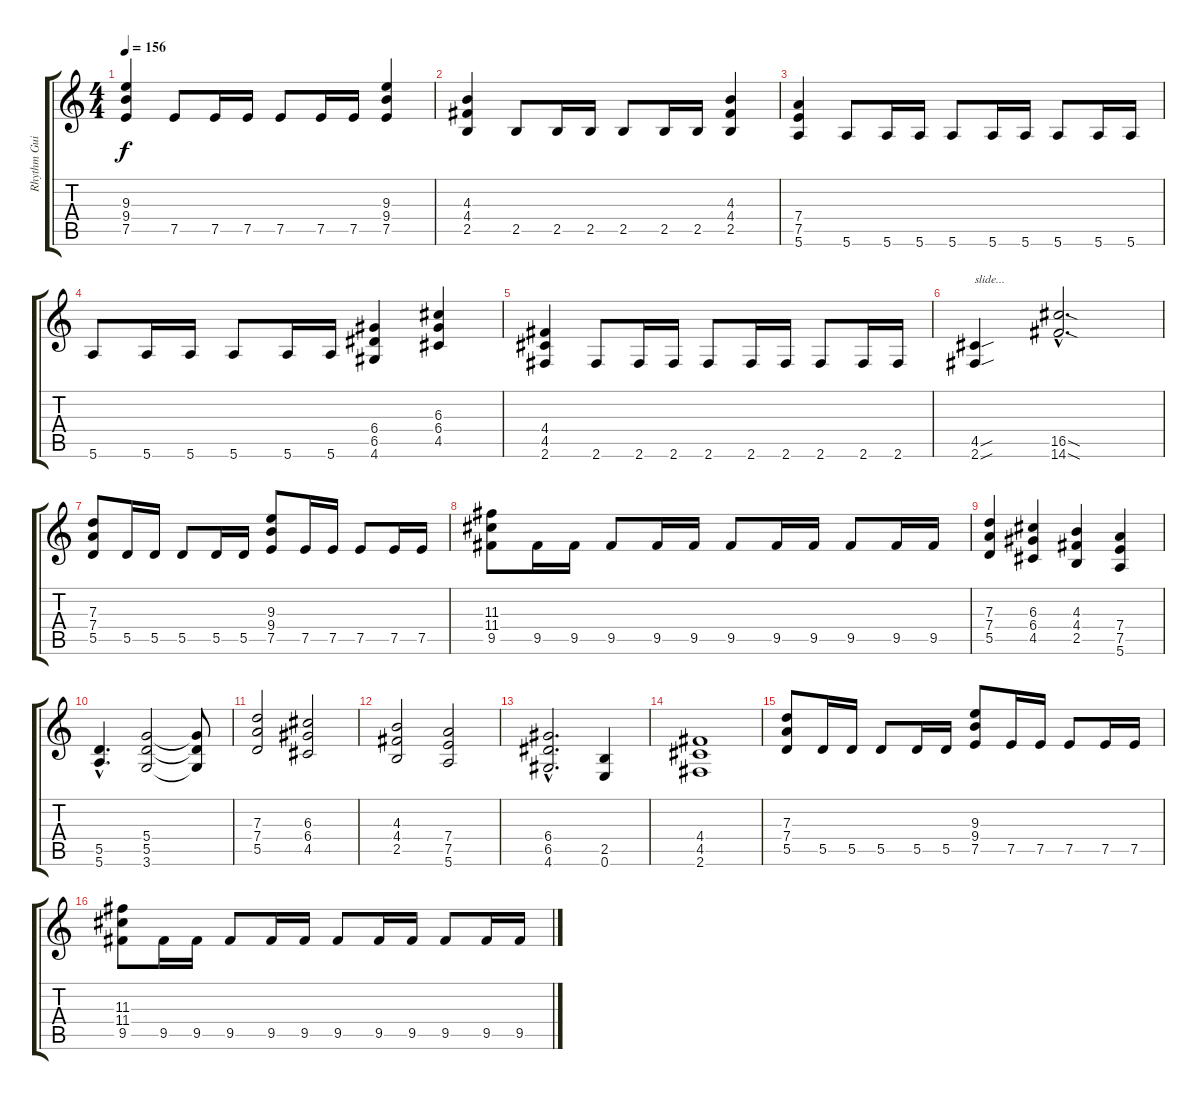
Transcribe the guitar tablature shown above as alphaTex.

\track ("Rhythm Guitar" "Rhythm Gui") {instrument distortionguitar}
\staff {score tabs}
\tuning (E4 B3 G3 D3 A2 E2) {hide}
\ts (4 4)
\tempo 156
\clef g2
\ks c
(9.3 9.4 7.5).4{dy f} 7.5.8 7.5.16 7.5.16 7.5.8 7.5.16 7.5.16 (9.3 9.4 7.5).4 |
(4.3 4.4 2.5).4 2.5.8 2.5.16 2.5.16 2.5.8 2.5.16 2.5.16 (4.3 4.4 2.5).4 |
(7.4 7.5 5.6).4 5.6.8 5.6.16 5.6.16 5.6.8 5.6.16 5.6.16 5.6.8 5.6.16 5.6.16 |
5.6.8 5.6.16 5.6.16 5.6.8 5.6.16 5.6.16 (6.4 6.5 4.6).4 (6.3 6.4 4.5).4 |
(4.4 4.5 2.6).4 2.6.8 2.6.16 2.6.16 2.6.8 2.6.16 2.6.16 2.6.8 2.6.16 2.6.16 |
(4.5{sou} 2.6{sou}).4{txt "slide..."} (16.5{sod hac} 14.6{sod hac}).2{d} |
\section ("" "")
(7.3 7.4 5.5).8 5.5.16 5.5.16 5.5.8 5.5.16 5.5.16 (9.3 9.4 7.5).8 7.5.16 7.5.16 7.5.8 7.5.16 7.5.16 |
(11.3 11.4 9.5).8 9.5.16 9.5.16 9.5.8 9.5.16 9.5.16 9.5.8 9.5.16 9.5.16 9.5.8 9.5.16 9.5.16 |
(7.3 7.4 5.5).4 (6.3 6.4 4.5).4 (4.3 4.4 2.5).4 (7.4 7.5 5.6).4 |
(5.5{hac} 5.6{hac}).4{d} (5.4 5.5 3.6).2 (5.4{t} 5.5{t} 3.6{t}).8 |
(7.3 7.4 5.5).2 (6.3 6.4 4.5).2 |
(4.3 4.4 2.5).2 (7.4 7.5 5.6).2 |
(6.4{hac} 6.5{hac} 4.6{hac}).2{d} (2.5 0.6).4 |
(4.4 4.5 2.6).1 |
(7.3 7.4 5.5).8 5.5.16 5.5.16 5.5.8 5.5.16 5.5.16 (9.3 9.4 7.5).8 7.5.16 7.5.16 7.5.8 7.5.16 7.5.16 |
(11.3 11.4 9.5).8 9.5.16 9.5.16 9.5.8 9.5.16 9.5.16 9.5.8 9.5.16 9.5.16 9.5.8 9.5.16 9.5.16
